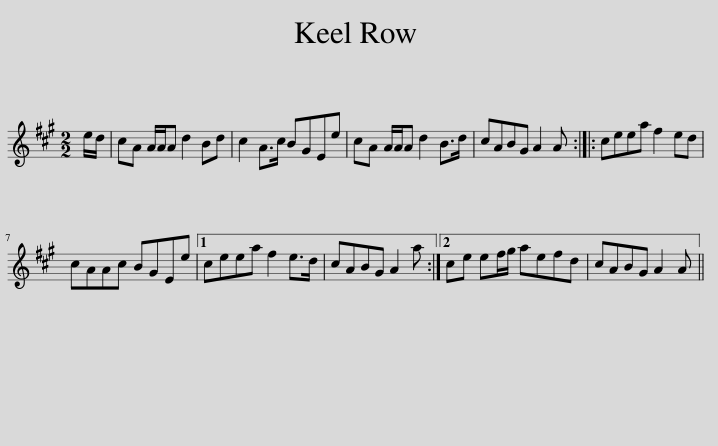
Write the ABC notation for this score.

X:1
L:1/8
M:2/2
I:linebreak $
K:A
V:1 treble
V:1
 e/d/ | cA A/A/A d2 Bd | c2 A>c BGEe | cA A/A/A d2 B>d | cABG A2 A :: %5
 ceea f2 ed |$ cAAc BGEe |1 ceea f2 e>d | cABG A2 a :|2 ce ef/g/ aefd | %10
 cABG A2 A || %11
